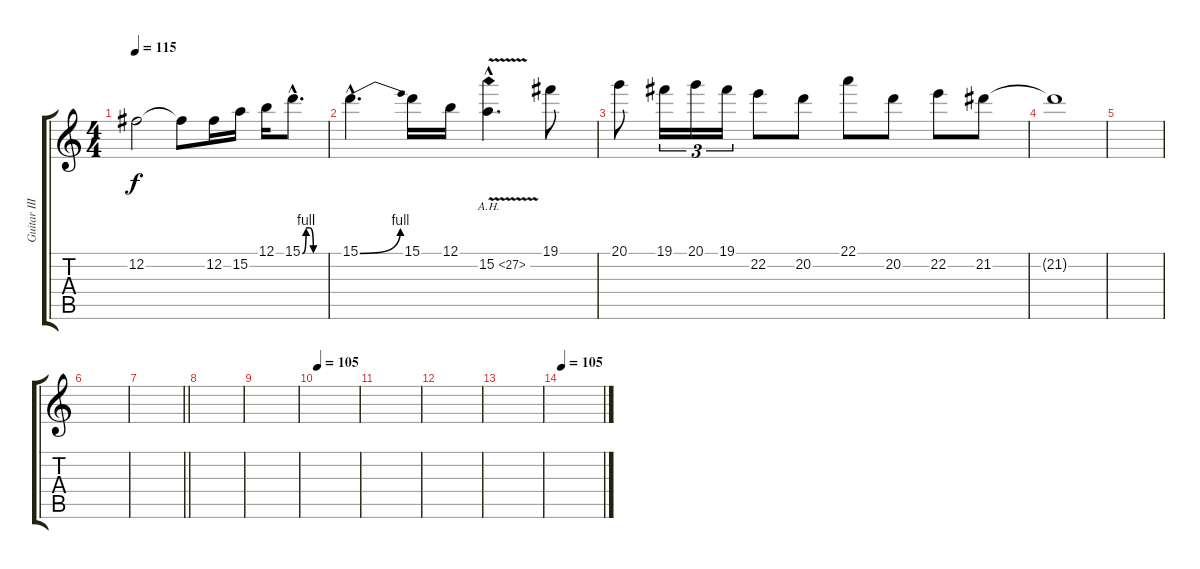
\track ("Guitar III" "Guitar III") {instrument distortionguitar}
\staff {score tabs}
\tuning (B3 Gb3 D3 A2 E2 B1) {hide}
\ts (4 4)
\tempo 115
\clef g2
\ks c
12.2.2{dy f} 12.2{t}.8 12.2.16 15.2.16 12.1.16 15.1{be (custom 0 0 10 4 20 4 30 0 60 0) hac}.8{d} |
15.1{be (bend 0 0 60 4) hac}.4{d} 15.1.16 12.1.16 15.2{ah 12 v hac}.4{d} 19.1.8 |
20.1.8 19.1.16{tu (3 2)} 20.1.16{tu (3 2)} 19.1.16{tu (3 2)} 22.2.8 20.2.8 22.1.8 20.2.8 22.2.8 21.2.8 |
21.2{t}.1{volume 0} |
|
|
\barLineRight lightlight
|
|
|
\tempo 105
|
|
|
|
\tempo 105
